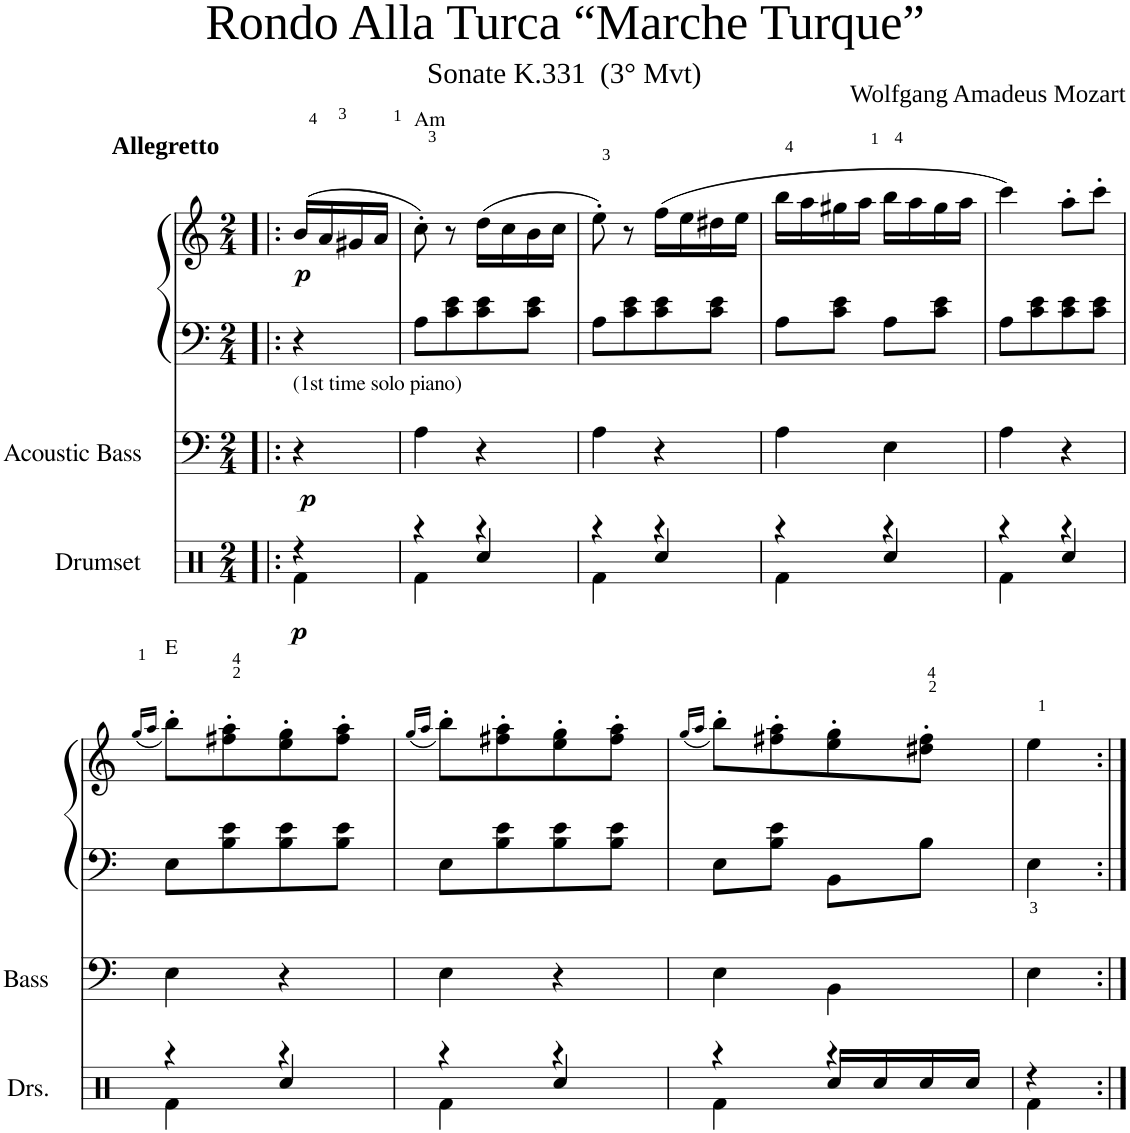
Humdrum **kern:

**kern	**dynam	**kern	**dynam	**kern	**kern	**dynam
*part3	*part3	*part2	*part2	*part1	*part1	*part1
*staff4	*staff4	*staff3	*staff3	*staff2	*staff1	*staff1/2
*I"Drumset	*	*I"Acoustic Bass	*	*I"Piano	*	*
*I'Drs.	*	*I'Bass	*	*I'Pno	*	*
*clefX	*	*clefF4	*	*clefF4	*clefG2	*
*	*	*Trd7c12	*	*	*	*
*k[]	*	*k[]	*	*k[]	*k[]	*
*M2/4	*	*M2/4	*	*M2/4	*M2/4	*
=1!|:	=1!|:	=1!|:	=1!|:	=1!|:	=1!|:	=1!|:
*^	*	*	*	*	*	*
!	!	!	!	!	!	!LO:TX:a:B:t=Allegretto	!
!	!	!	!LO:TX:a:t=(1st time solo piano)	!	!	!	!
!	!	!LO:DY:b	!	!LO:DY:b	!	!	!LO:DY:b
4r	4Rf\	p	4r	p	4r	(16b/LL	p
.	.	.	.	.	.	16a/	.
.	.	.	.	.	.	16g#X/	.
.	.	.	.	.	.	16a/JJ	.
=2	=2	=2	=2	=2	=2	=2	=2
!	!	!	!	!	!	!LO:TX:a:t=Am	!
4r	4Rf\	.	4A\	.	8A\L	8cc'\)	.
.	.	.	.	.	8c\ 8e\	8r	.
4r	4Rcc/	.	4r	.	8c\ 8e\	(16dd\LL	.
.	.	.	.	.	.	16cc\	.
.	.	.	.	.	8c\ 8e\J	16b\	.
.	.	.	.	.	.	16cc\JJ	.
=3	=3	=3	=3	=3	=3	=3	=3
4r	4Rf\	.	4A\	.	8A\L	8ee'\)	.
.	.	.	.	.	8c\ 8e\	8r	.
4r	4Rcc/	.	4r	.	8c\ 8e\	(16ff\LL	.
.	.	.	.	.	.	16ee\	.
.	.	.	.	.	8c\ 8e\J	16dd#X\	.
.	.	.	.	.	.	16ee\JJ	.
=4	=4	=4	=4	=4	=4	=4	=4
4r	4Rf\	.	4A\	.	8A\L	16bb\LL	.
.	.	.	.	.	.	16aa\	.
.	.	.	.	.	8c\ 8e\J	16gg#X\	.
.	.	.	.	.	.	16aa\JJ	.
4r	4Rcc/	.	4E\	.	8A\L	16bb\LL	.
.	.	.	.	.	.	16aa\	.
.	.	.	.	.	8c\ 8e\J	16gg#\	.
.	.	.	.	.	.	16aa\JJ	.
=5	=5	=5	=5	=5	=5	=5	=5
4r	4Rf\	.	4A\	.	8A\L	4ccc\)	.
.	.	.	.	.	8c\ 8e\	.	.
4r	4Rcc/	.	4r	.	8c\ 8e\	8aa'\L	.
.	.	.	.	.	8c\ 8e\J	8ccc'\J	.
!!LO:LB:g=z
=6	=6	=6	=6	=6	=6	=6	=6
.	.	.	.	.	.	(16qgg/LL	.
.	.	.	.	.	.	16qaa/JJ	.
!	!	!	!	!	!	!LO:TX:a:t=E	!
4r	4Rf\	.	4E\	.	8E\L	8bb'\L)	.
.	.	.	.	.	8B\ 8e\	8ff#X\' 8aa\'	.
4r	4Rcc/	.	4r	.	8B\ 8e\	8ee\' 8gg\'	.
.	.	.	.	.	8B\ 8e\J	8ff#\' 8aa\'J	.
=7	=7	=7	=7	=7	=7	=7	=7
.	.	.	.	.	.	(16qgg/LL	.
.	.	.	.	.	.	16qaa/JJ	.
4r	4Rf\	.	4E\	.	8E\L	8bb'\L)	.
.	.	.	.	.	8B\ 8e\	8ff#X\' 8aa\'	.
4r	4Rcc/	.	4r	.	8B\ 8e\	8ee\' 8gg\'	.
.	.	.	.	.	8B\ 8e\J	8ff#\' 8aa\'J	.
=8	=8	=8	=8	=8	=8	=8	=8
.	.	.	.	.	.	(16qgg/LL	.
.	.	.	.	.	.	16qaa/JJ	.
4r	4Rf\	.	4E\	.	8E\L	8bb'\L)	.
.	.	.	.	.	8B\ 8e\J	8ff#X\' 8aa\'	.
4r	16Rcc/LL	.	4BB\	.	8BB\L	8ee\' 8gg\'	.
.	16Rcc/	.	.	.	.	.	.
.	16Rcc/	.	.	.	8B\J	8dd#X\' 8ff#\'J	.
.	16Rcc/JJ	.	.	.	.	.	.
=9	=9	=9	=9	=9	=9	=9	=9
4r	4Rf\	.	4E\	.	4E<\	4ee\	.
*v	*v	*	*	*	*	*	*
=:|!	=:|!	=:|!	=:|!	=:|!	=:|!	=:|!
*-	*-	*-	*-	*-	*-	*-
